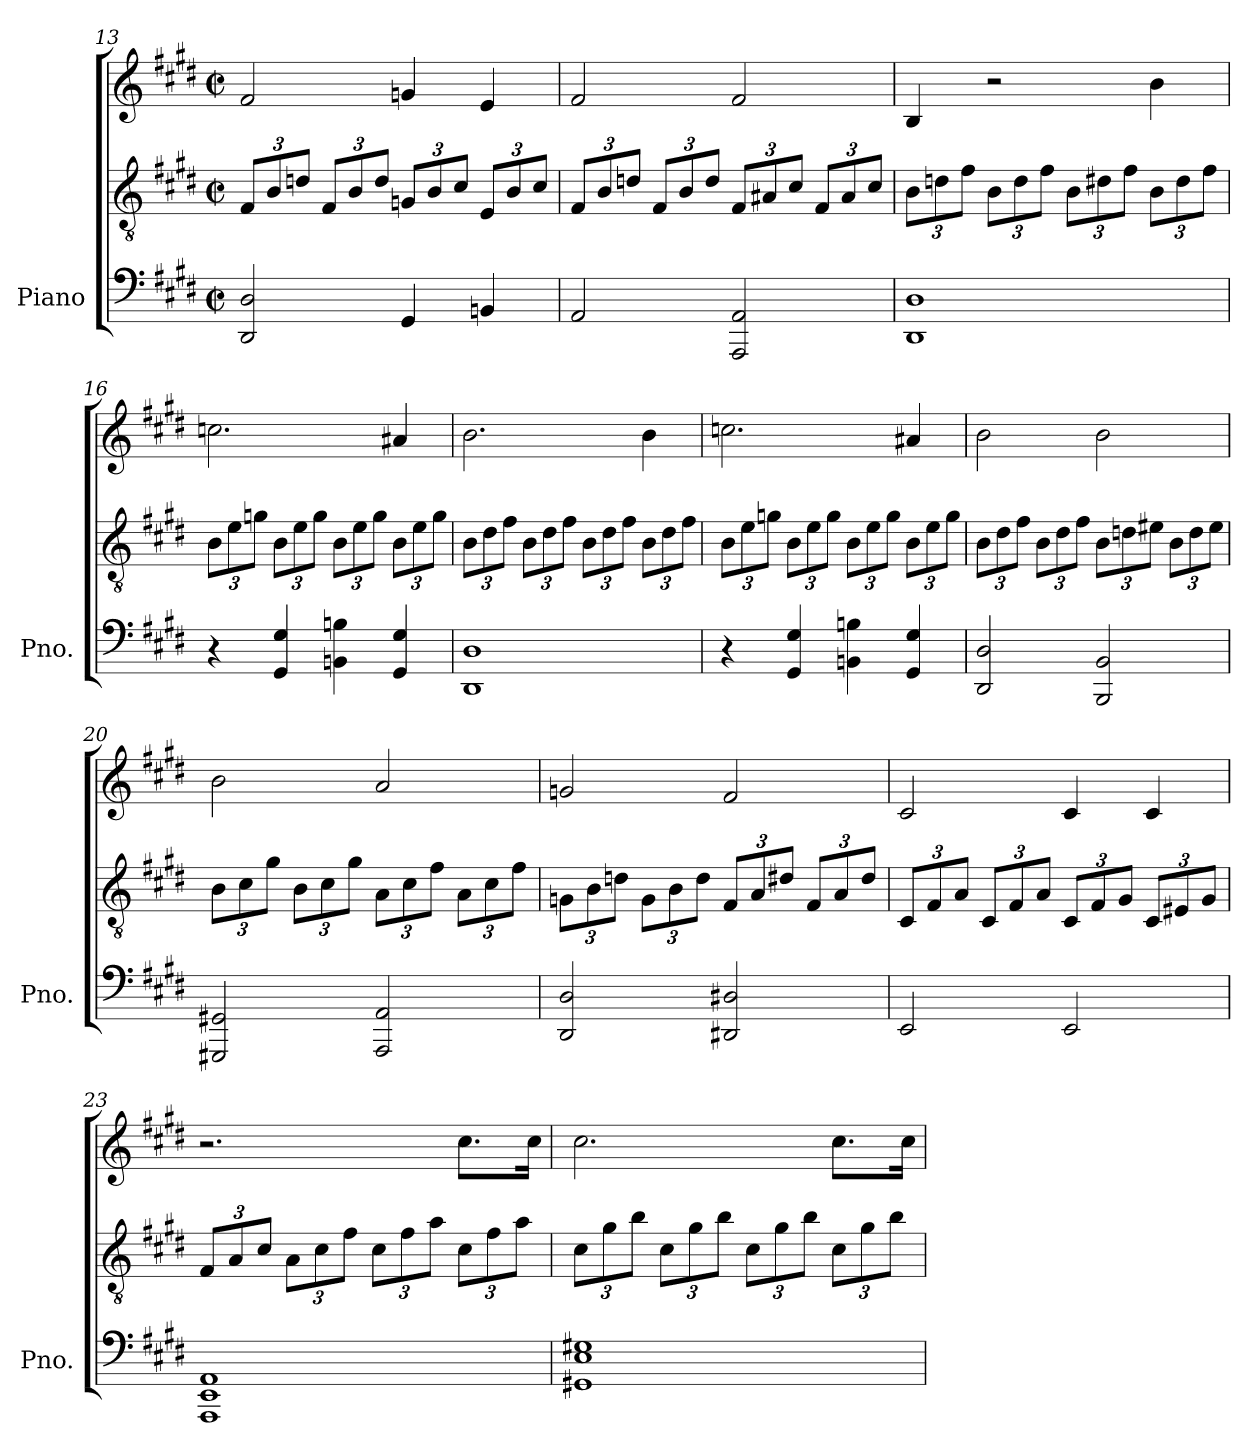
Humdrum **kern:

**kern	**kern	**kern
*part1	*part1	*part1
*staff3	*staff2	*staff1
*I"Piano	*	*
*I'Pno.	*	*
!!LO:PB:g=z
*clefF5	*clefGv2	*clefG2
*k[f#c#g#d#]	*k[f#c#g#d#]	*k[f#c#g#d#]
*M2/2	*M2/2	*M2/2
*met(c|)	*met(c|)	*met(c|)
*	*Xbrackettup	*
=13	=13	=13
2BBB/ 2BB/	12F#/L	2f#/
.	12B/	.
.	12dn/J	.
.	12F#/L	.
.	12B/	.
.	12d/J	.
4EE/	12Gn/L	4gn/
.	12B/	.
.	12c#/J	.
4GGn/	12E/L	4e/
.	12B/	.
.	12c#/J	.
=14	=14	=14
2FF#/	12F#/L	2f#/
.	12B/	.
.	12dn/J	.
.	12F#/L	.
.	12B/	.
.	12d/J	.
2FFF#/ 2FF#/	12F#/L	2f#/
.	12A#X/	.
.	12c#/J	.
.	12F#/L	.
.	12A#/	.
.	12c#/J	.
=15	=15	=15
1BBB 1BB	12B\L	4B/
.	12dn\	.
.	12f#\J	.
.	12B\L	2r
.	12d\	.
.	12f#\J	.
.	12B\L	.
.	12d#X\	.
.	12f#\J	.
.	12B\L	4b\
.	12d#\	.
.	12f#\J	.
!!LO:LB:g=z
=16	=16	=16
4r	12B\L	2.ccn\
.	12e\	.
.	12gn\J	.
4EE/ 4E/	12B\L	.
.	12e\	.
.	12g\J	.
4GGn\ 4Gn\	12B\L	.
.	12e\	.
.	12g\J	.
4EE/ 4E/	12B\L	4a#X/
.	12e\	.
.	12g\J	.
=17	=17	=17
1BBB 1BB	12B\L	2.b\
.	12d#\	.
.	12f#\J	.
.	12B\L	.
.	12d#\	.
.	12f#\J	.
.	12B\L	.
.	12d#\	.
.	12f#\J	.
.	12B\L	4b\
.	12d#\	.
.	12f#\J	.
=18	=18	=18
4r	12B\L	2.ccn\
.	12e\	.
.	12gn\J	.
4EE/ 4E/	12B\L	.
.	12e\	.
.	12g\J	.
4GGn\ 4Gn\	12B\L	.
.	12e\	.
.	12g\J	.
4EE/ 4E/	12B\L	4a#X/
.	12e\	.
.	12g\J	.
!!LO:LB:g=z
=19	=19	=19
2BBB/ 2BB/	12B\L	2b\
.	12d#\	.
.	12f#\J	.
.	12B\L	.
.	12d#\	.
.	12f#\J	.
2GGG#/ 2GG#/	12B\L	2b\
.	12dn\	.
.	12e#X\J	.
.	12B\L	.
.	12d\	.
.	12e#\J	.
=20	=20	=20
2EEE#X/ 2EE#X/	12B\L	2b\
.	12c#\	.
.	12g#\J	.
.	12B\L	.
.	12c#\	.
.	12g#\J	.
2FFF#/ 2FF#/	12A\L	2a/
.	12c#\	.
.	12f#\J	.
.	12A\L	.
.	12c#\	.
.	12f#\J	.
=21	=21	=21
2BBB/ 2BB/	12Gn\L	2gn/
.	12B\	.
.	12dn\J	.
.	12G\L	.
.	12B\	.
.	12d\J	.
2BBB#X/ 2BB#X/	12F#/L	2f#/
.	12A/	.
.	12d#X/J	.
.	12F#/L	.
.	12A/	.
.	12d#/J	.
!!LO:LB:g=z
=22	=22	=22
2CC#/	12C#/L	2c#/
.	12F#/	.
.	12A/J	.
.	12C#/L	.
.	12F#/	.
.	12A/J	.
2CC#/	12C#/L	4c#/
.	12F#/	.
.	12G#/J	.
.	12C#/L	4c#/
.	12E#X/	.
.	12G#/J	.
=23	=23	=23
1FFF# 1CC# 1FF#	12F#/L	2.r
.	12A/	.
.	12c#/J	.
.	12A\L	.
.	12c#\	.
.	12f#\J	.
.	12c#\L	.
.	12f#\	.
.	12a\J	.
.	12c#\L	8.cc#\L
.	12f#\	.
.	12a\J	.
.	.	16cc#\Jk
=24	=24	=24
1EE#X 1C# 1E#X	12c#\L	2.cc#\
.	12g#\	.
.	12b\J	.
.	12c#\L	.
.	12g#\	.
.	12b\J	.
.	12c#\L	.
.	12g#\	.
.	12b\J	.
.	12c#\L	8.cc#\L
.	12g#\	.
.	12b\J	.
.	.	16cc#\Jk
=	=	=
*-	*-	*-
